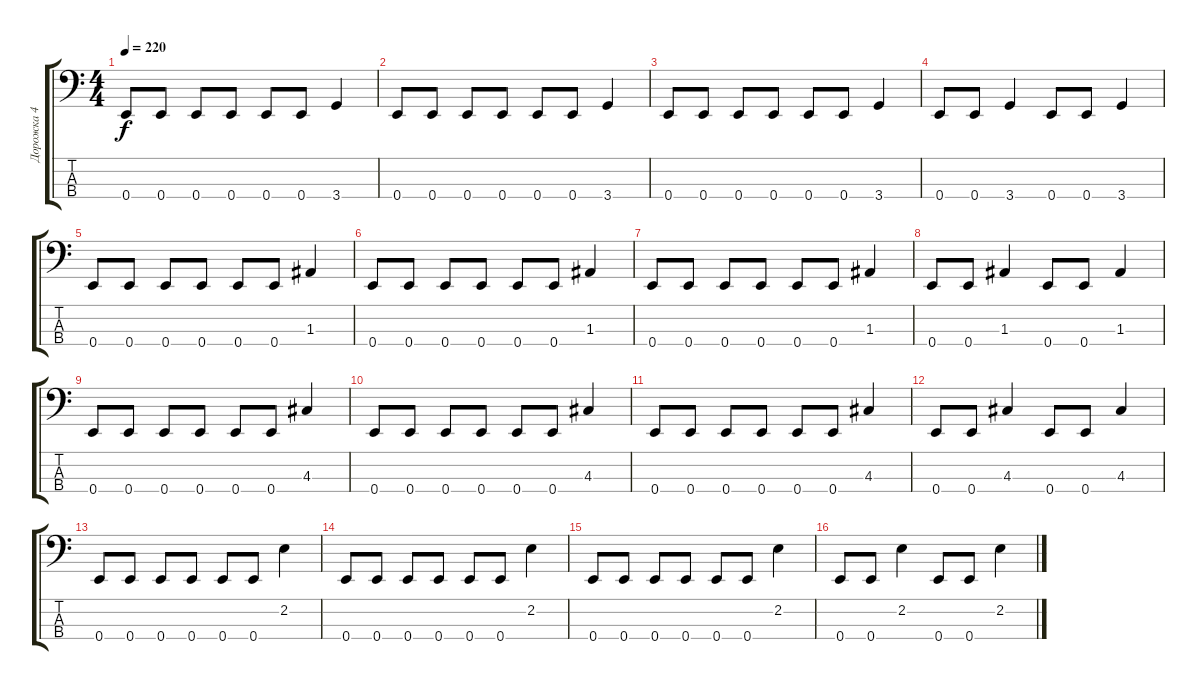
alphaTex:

\track ("Дорожка 4" "Дорожка 4") {instrument electricbassfinger}
\staff {score tabs}
\tuning (G2 D2 A1 E1) {hide}
\ts (4 4)
\tempo 220
\clef f4
\ks c
0.4.8{dy f} 0.4.8 0.4.8 0.4.8 0.4.8 0.4.8 3.4.4 |
0.4.8 0.4.8 0.4.8 0.4.8 0.4.8 0.4.8 3.4.4 |
0.4.8 0.4.8 0.4.8 0.4.8 0.4.8 0.4.8 3.4.4 |
0.4.8 0.4.8 3.4.4 0.4.8 0.4.8 3.4.4 |
0.4.8 0.4.8 0.4.8 0.4.8 0.4.8 0.4.8 1.3.4 |
0.4.8 0.4.8 0.4.8 0.4.8 0.4.8 0.4.8 1.3.4 |
0.4.8 0.4.8 0.4.8 0.4.8 0.4.8 0.4.8 1.3.4 |
0.4.8 0.4.8 1.3.4 0.4.8 0.4.8 1.3.4 |
0.4.8 0.4.8 0.4.8 0.4.8 0.4.8 0.4.8 4.3.4 |
0.4.8 0.4.8 0.4.8 0.4.8 0.4.8 0.4.8 4.3.4 |
0.4.8 0.4.8 0.4.8 0.4.8 0.4.8 0.4.8 4.3.4 |
0.4.8 0.4.8 4.3.4 0.4.8 0.4.8 4.3.4 |
0.4.8 0.4.8 0.4.8 0.4.8 0.4.8 0.4.8 2.2.4 |
0.4.8 0.4.8 0.4.8 0.4.8 0.4.8 0.4.8 2.2.4 |
0.4.8 0.4.8 0.4.8 0.4.8 0.4.8 0.4.8 2.2.4 |
0.4.8 0.4.8 2.2.4 0.4.8 0.4.8 2.2.4
